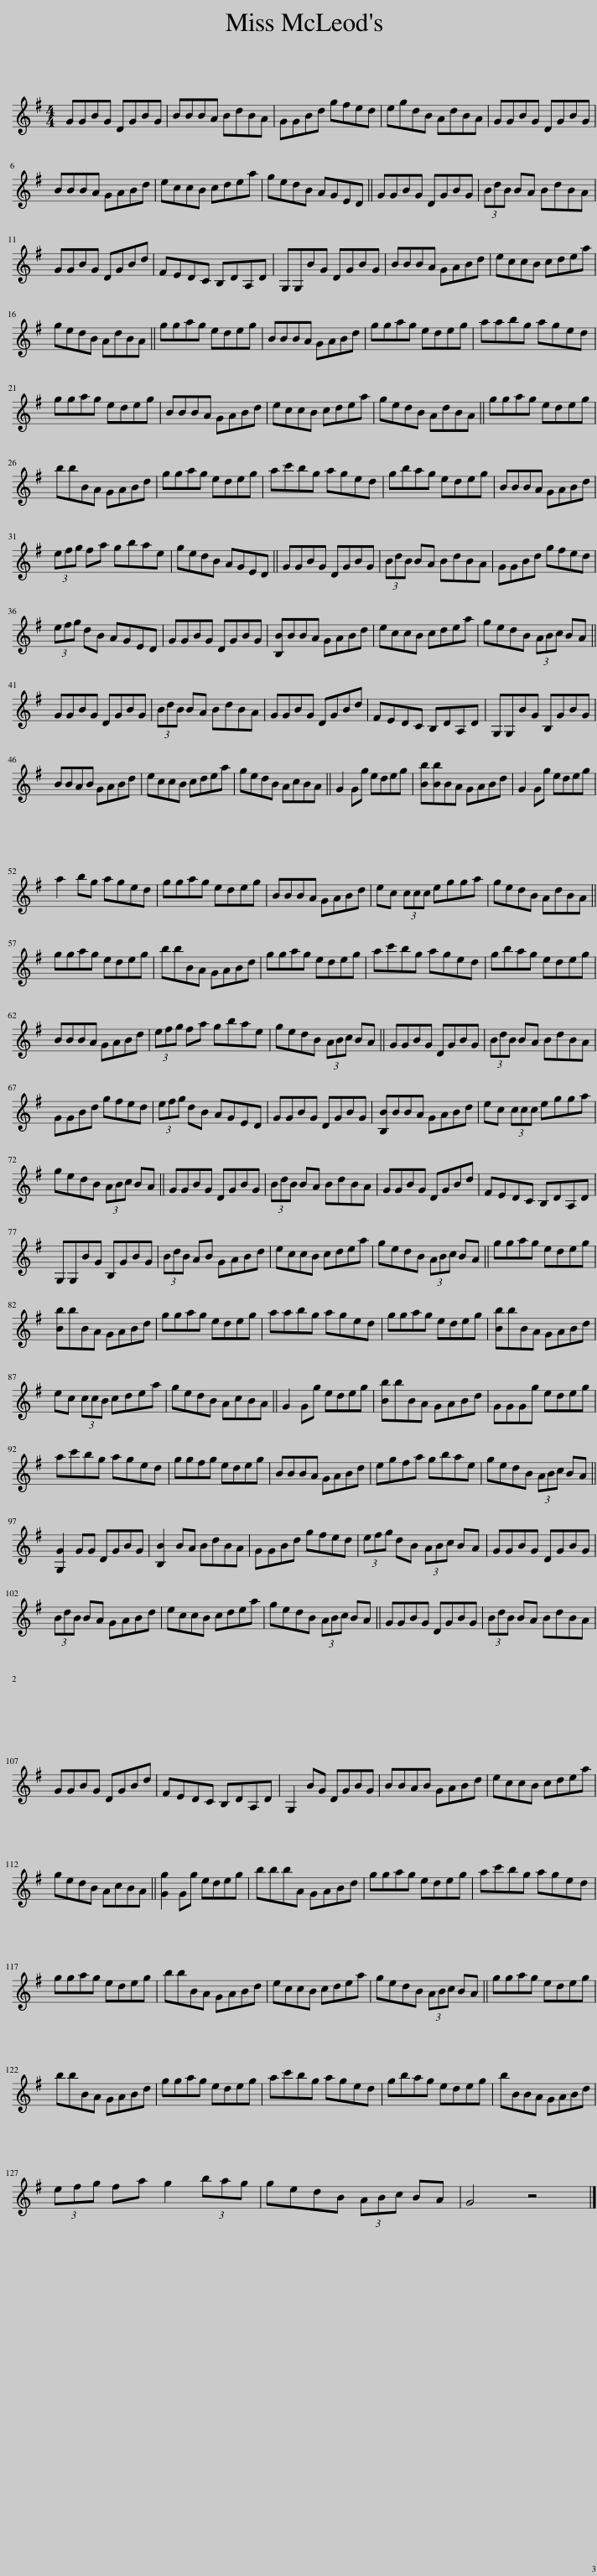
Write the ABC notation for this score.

X:1
L:1/8
M:4/4
I:linebreak $
K:G
V:1 treble
V:1
 GGBG DGBG | BBBA BdBA | GGBd gfed | egdB AdBA | GGBG DGBG |$ %5
 BBBA GABd | eccB cdea | gedB AGED || GGBG DGBG | (3BdB BA BdBA |$ %10
 GGBG DGBd | FEDC B,DA,D | G,G,BG DGBG | BBBA GABd | eccB cdea |$ %15
 gedB AdBA || ggag edeg | BBBA GABd | ggag edeg | aabg aged |$ %20
 ggag edeg | BBBA GABd | eccB cdea | gedB AdBA || ggag edeg |$ %25
 bbBA GABd | ggag edeg | ac'bg aged | gbag edeg | BBBA GABd |$ %30
 (3efg fa gbae | gedB AGED || GGBG DGBG | (3BdB BA BdBA | GGBd gfed |$ %35
 (3efg dB AGED | GGBG DGBG | [B,B]BBA GABd | eccB cdea | gedB (3ABc BA ||$ %40
 GGBG DGBG | (3BdB BA BdBA | GGBG DGBd | FEDC B,DA,D | G,G,BG B,GBG |$ %45
 BBAB GABd | eccB cdea | gedB AcBA || G2 Gg edeg | [Bb][Bb]BA GABd | %50
 G2 Gg edeg |$ a2 bg aged | ggag edeg | BBBA GABd | ec (3ccc egga | %55
 gedB AdBA ||$ ggag edeg | bbBA GABd | ggag edeg | ac'bg aged | %60
 gbag edeg |$ BBBA GABd | (3efg fa gbae | gedB (3ABc BA || GGBG DGBG | %65
 (3BdB BA BdBA |$ GGBd gfed | (3efg dB AGED | GGBG DGBG | [B,B]BBA GABd | %70
 ec (3ccc egga |$ gedB (3ABc BA || GGBG DGBG | (3BdB BA BdBA | GGBG DGBd | %75
 FEDC B,DA,D |$ G,G,BG B,GBG | (3BdB AB GABd | eccB cdea | gedB (3ABc BA || %80
 ggag edeg |$ [Bb]bBA GABd | ggag edeg | aabg aged | ggag edeg | %85
 [Bb]bBA GABd |$ ec (3ccB cdea | gedB AcBA || G2 Gg edeg | [Bb]bBA GABd | %90
 GGGg edeg |$ ac'bg aged | ggfg edeg | BBBA GABd | egfa gbae | %95
 gedB (3ABc BA ||$ [G,G]2 GG DGBG | [B,B]2 BA BdBA | GGBd gfed | (3efg dB (3ABc BA | %100
 GGBG DGBG |$ (3BdB BA GABd | eccB cdea | gedB (3ABc BA || GGBG DGBG | %105
 (3BdB BA BdBA |$ GGBG DGBd | FEDC B,DA,D | G,2 BG DGBG | BBAB GABd | %110
 eccB cdea |$ gedB AcBA || [Gg]2 Gg edeg | bbbA GABd | ggag edeg | %115
 ac'bg aged |$ ggag edeg | bbBA GABd | eccB cdea | gedB (3ABc BA || %120
 ggag edeg |$ bbBA GABd | ggag edeg | ac'bg aged | gbag edeg | %125
 bBBA GABd |$ (3efg fa g2 (3bag | gedB (3ABc BA | G4 z4 |] %129
